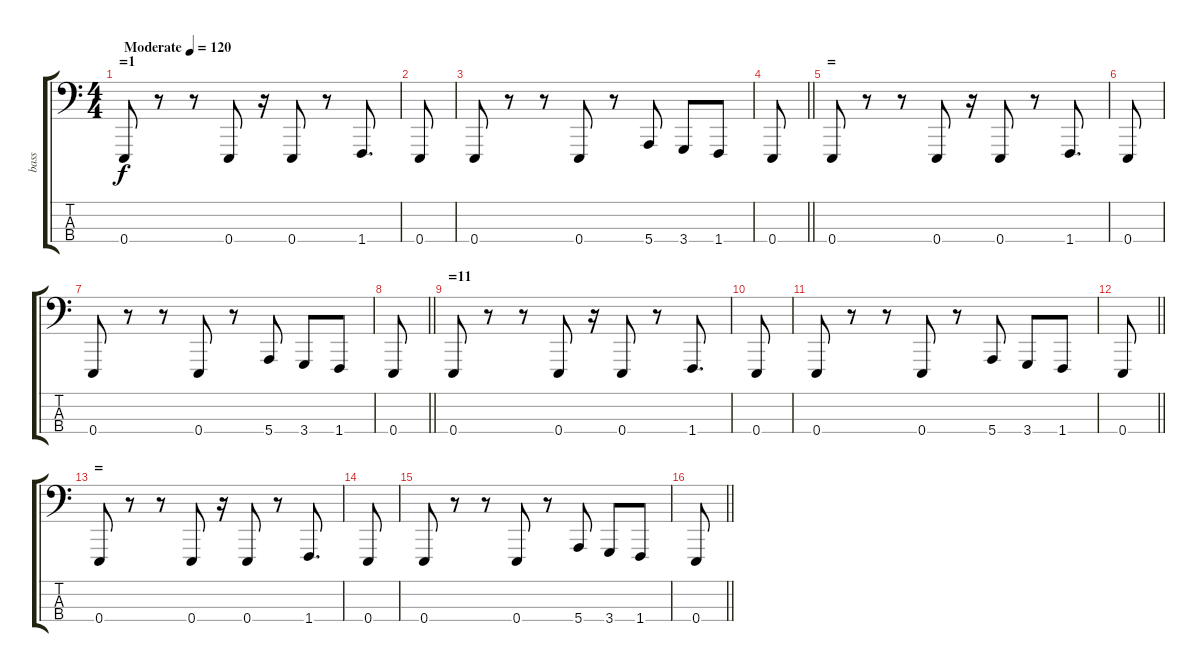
\track ("bass" "bass") {instrument brightacousticpiano}
\staff {score tabs}
\tuning (G2 D2 A1 E1) {hide}
\ts (4 4)
\section ("" "=1")
\tempo (120 "Moderate")
\clef f4
\ks c
0.4.8{dy f instrument brightacousticpiano} r.8 r.8 0.4.8 r.16 0.4.8 r.8 1.4.8{d} |
0.4.8 |
0.4.8 r.8 r.8 0.4.8 r.8 5.4.8 3.4.8 1.4.8 |
\barLineRight lightlight
0.4.8 |
\section ("" "=")
0.4.8 r.8 r.8 0.4.8 r.16 0.4.8 r.8 1.4.8{d} |
0.4.8 |
0.4.8 r.8 r.8 0.4.8 r.8 5.4.8 3.4.8 1.4.8 |
\barLineRight lightlight
0.4.8 |
\section ("" "=11")
0.4.8 r.8 r.8 0.4.8 r.16 0.4.8 r.8 1.4.8{d} |
0.4.8 |
0.4.8 r.8 r.8 0.4.8 r.8 5.4.8 3.4.8 1.4.8 |
\barLineRight lightlight
0.4.8 |
\section ("" "=")
0.4.8 r.8 r.8 0.4.8 r.16 0.4.8 r.8 1.4.8{d} |
0.4.8 |
0.4.8 r.8 r.8 0.4.8 r.8 5.4.8 3.4.8 1.4.8 |
\barLineRight lightlight
0.4.8
